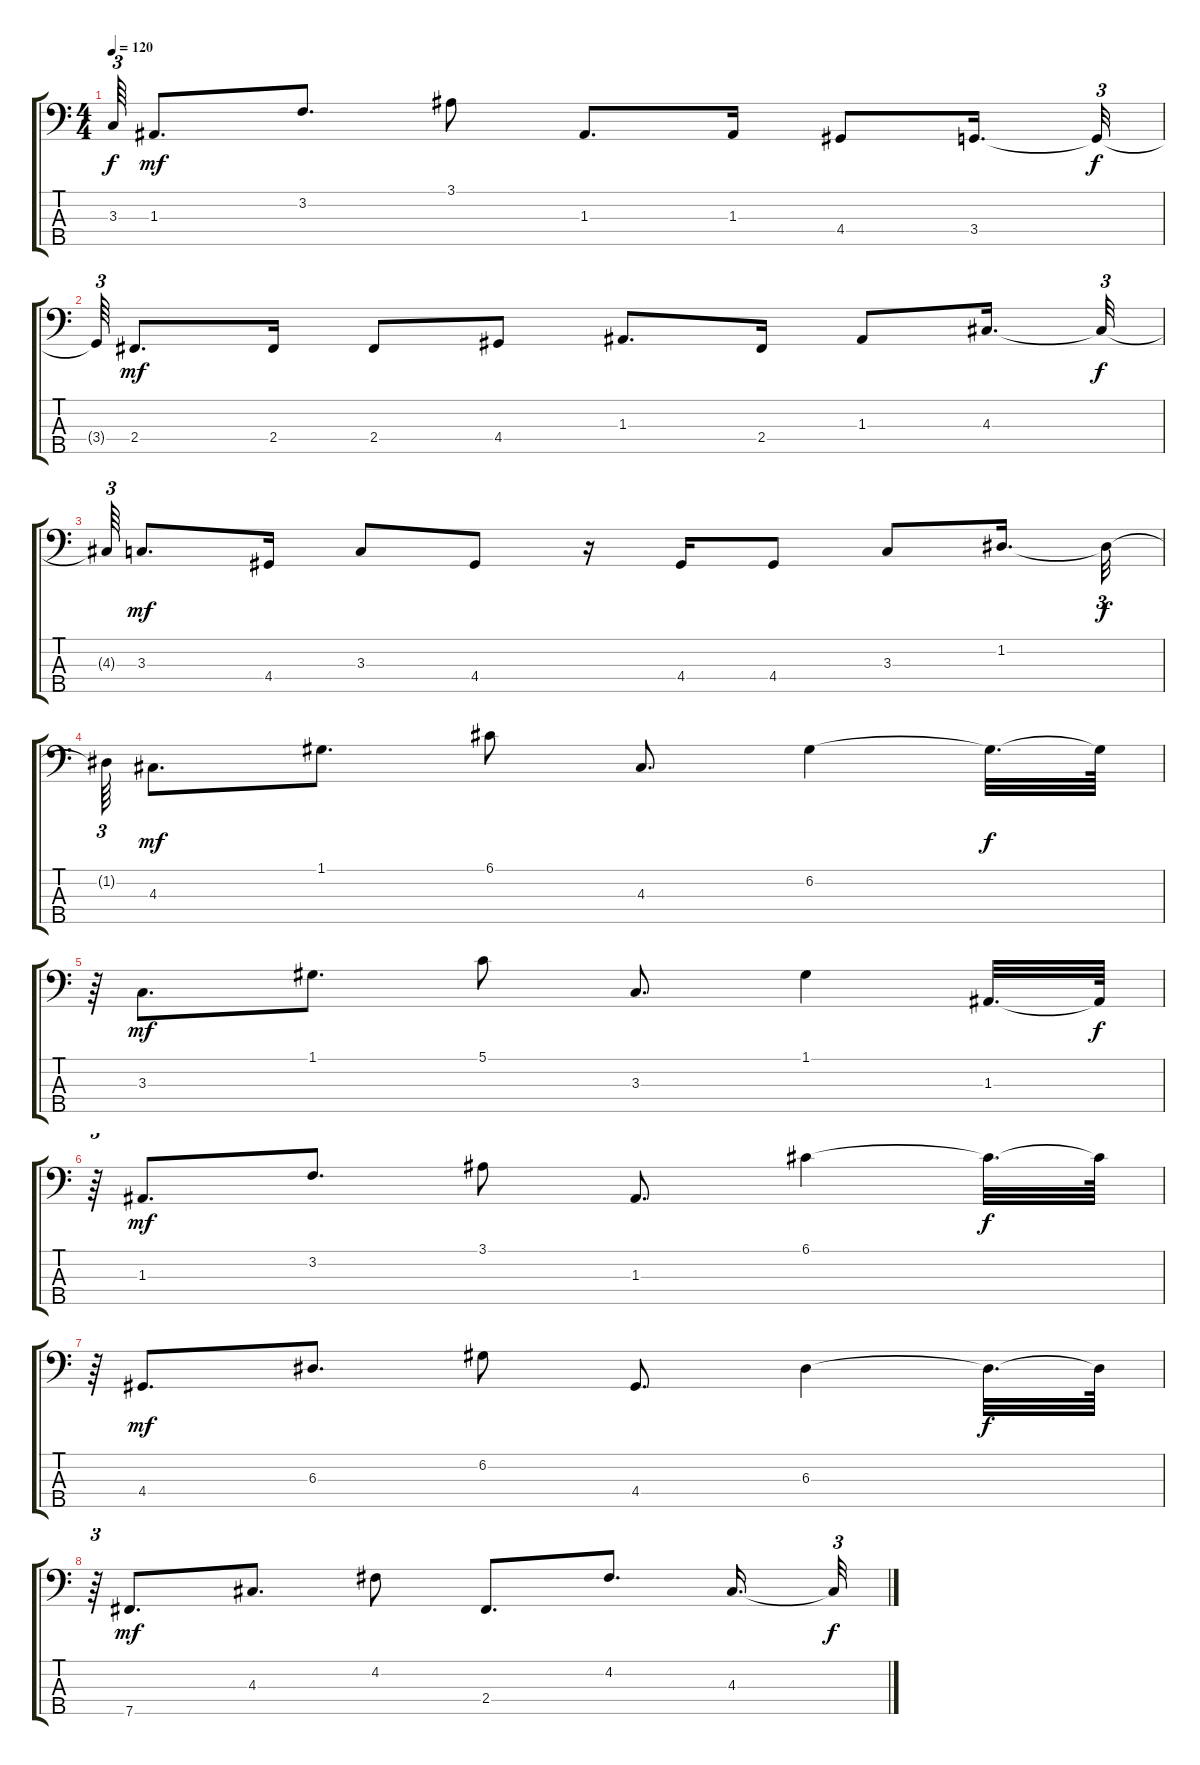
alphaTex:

\track "" {instrument electricbassfinger}
\staff {score tabs}
\tuning (G2 D2 A1 E1 B0) {hide}
\ts (4 4)
\tempo 120
\clef f4
\ks c
3.3{t}.64{tu (3 2) dy f} 1.3.8{d dy mf} 3.2.8{d} 3.1.8 1.3.8{d} 1.3.16 4.4.8 3.4.16{d} 3.4{t}.32{tu (3 2) dy f} |
3.4{t}.64{tu (3 2)} 2.4.8{d dy mf} 2.4.16 2.4.8 4.4.8 1.3.8{d} 2.4.16 1.3.8 4.3.16{d} 4.3{t}.32{tu (3 2) dy f} |
4.3{t}.64{tu (3 2)} 3.3.8{d dy mf} 4.4.16 3.3.8 4.4.8 r.16 4.4.16 4.4.8 3.3.8 1.2.16{d} 1.2{t}.32{tu (3 2) dy f} |
1.2{t}.64{tu (3 2)} 4.3.8{d dy mf} 1.1.8{d} 6.1.8 4.3.8{d} 6.2.4 6.2{t}.32{d dy f} 6.2{t}.64 |
r.64{tu (3 2)} 3.3.8{d dy mf} 1.1.8{d} 5.1.8 3.3.8{d} 1.1.4 1.3.32{d} 1.3{t}.64{dy f} |
r.64{tu (3 2)} 1.3.8{d dy mf} 3.2.8{d} 3.1.8 1.3.8{d} 6.1.4 6.1{t}.32{d dy f} 6.1{t}.64 |
r.64{tu (3 2)} 4.4.8{d dy mf} 6.3.8{d} 6.2.8 4.4.8{d} 6.3.4 6.3{t}.32{d dy f} 6.3{t}.64 |
r.64{tu (3 2)} 7.5.8{d dy mf} 4.3.8{d} 4.2.8 2.4.8{d} 4.2.8{d} 4.3.16{d} 4.3{t}.32{tu (3 2) dy f}
